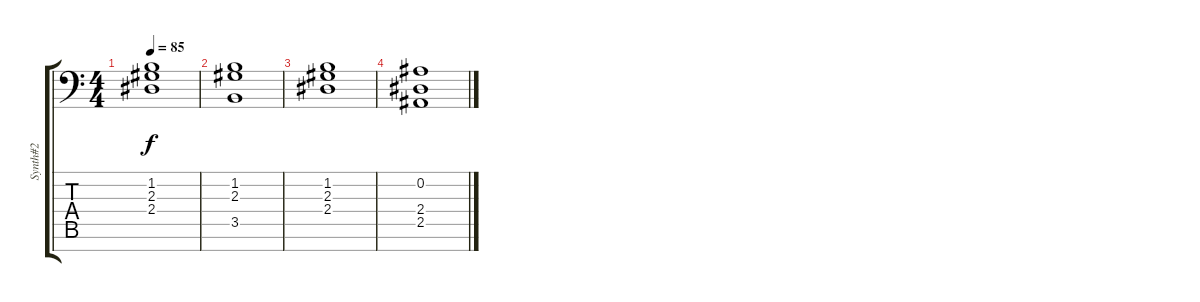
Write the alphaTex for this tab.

\track ("Synth#2" "Synth#2") {instrument lead2sawtooth}
\staff {score tabs}
\tuning (Eb4 Bb3 Gb3 Db3 Ab2 Eb2 Bb1) {hide}
\ts (4 4)
\tempo 85
\clef f4
\ks c
(1.2 2.3 2.4).1{dy f} |
(1.2 2.3 3.5).1 |
(1.2 2.3 2.4).1 |
(0.2 2.4 2.5).1
